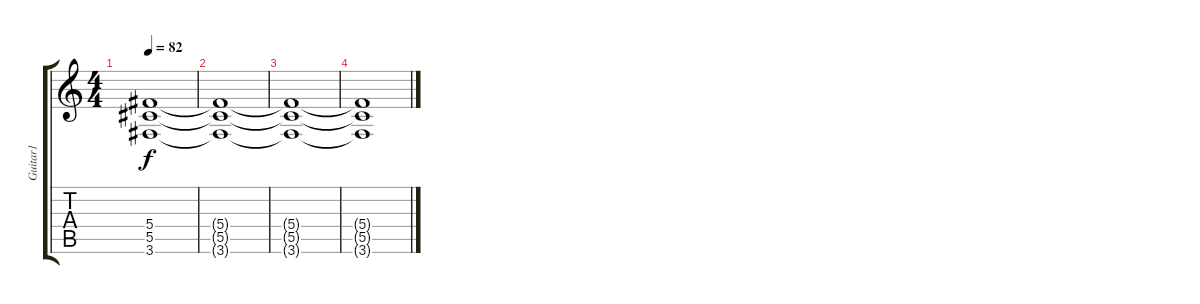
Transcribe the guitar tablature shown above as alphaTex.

\track ("Guitar1" "Guitar1") {instrument distortionguitar}
\staff {score tabs}
\tuning (Eb4 Bb3 Gb3 Db3 Ab2 Eb2) {hide}
\ts (4 4)
\tempo 82
\clef g2
\ks c
(5.4{t} 5.5{t} 3.6{t}).1{dy f} |
(5.4{t} 5.5{t} 3.6{t}).1 |
(5.4{t} 5.5{t} 3.6{t}).1 |
(5.4{t} 5.5{t} 3.6{t}).1
